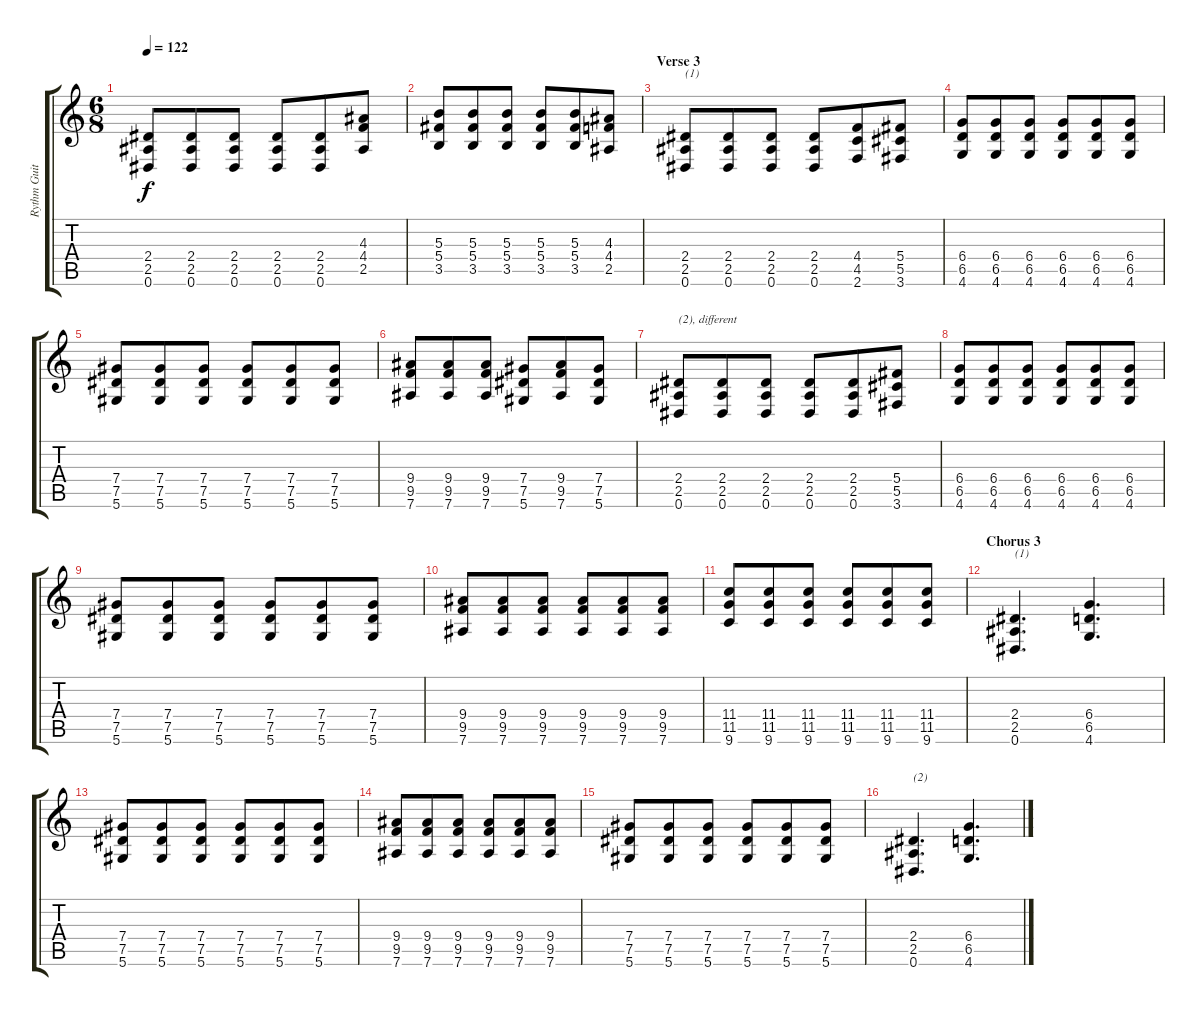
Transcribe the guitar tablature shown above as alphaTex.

\track ("Rythm Guitar" "Rythm Guit") {instrument distortionguitar}
\staff {score tabs}
\tuning (Eb4 Bb3 Gb3 Db3 Ab2 Eb2) {hide}
\ts (6 8)
\tempo 122
\clef g2
\ks c
(2.4 2.5 0.6).8{dy f} (2.4 2.5 0.6).8 (2.4 2.5 0.6).8 (2.4 2.5 0.6).8 (2.4 2.5 0.6).8 (4.3 4.4 2.5).8 |
(5.3 5.4 3.5).8 (5.3 5.4 3.5).8 (5.3 5.4 3.5).8 (5.3 5.4 3.5).8 (5.3 5.4 3.5).8 (4.3 4.4 2.5).8 |
\section ("" "Verse 3")
(2.4 2.5 0.6).8{txt "(1)"} (2.4 2.5 0.6).8 (2.4 2.5 0.6).8 (2.4 2.5 0.6).8 (4.4 4.5 2.6).8 (5.4 5.5 3.6).8 |
(6.4 6.5 4.6).8 (6.4 6.5 4.6).8 (6.4 6.5 4.6).8 (6.4 6.5 4.6).8 (6.4 6.5 4.6).8 (6.4 6.5 4.6).8 |
(7.4 7.5 5.6).8 (7.4 7.5 5.6).8 (7.4 7.5 5.6).8 (7.4 7.5 5.6).8 (7.4 7.5 5.6).8 (7.4 7.5 5.6).8 |
(9.4 9.5 7.6).8 (9.4 9.5 7.6).8 (9.4 9.5 7.6).8 (7.4 7.5 5.6).8 (9.4 9.5 7.6).8 (7.4 7.5 5.6).8 |
(2.4 2.5 0.6).8{txt "(2), different"} (2.4 2.5 0.6).8 (2.4 2.5 0.6).8 (2.4 2.5 0.6).8 (2.4 2.5 0.6).8 (5.4 5.5 3.6).8 |
(6.4 6.5 4.6).8 (6.4 6.5 4.6).8 (6.4 6.5 4.6).8 (6.4 6.5 4.6).8 (6.4 6.5 4.6).8 (6.4 6.5 4.6).8 |
(7.4 7.5 5.6).8 (7.4 7.5 5.6).8 (7.4 7.5 5.6).8 (7.4 7.5 5.6).8 (7.4 7.5 5.6).8 (7.4 7.5 5.6).8 |
(9.4 9.5 7.6).8 (9.4 9.5 7.6).8 (9.4 9.5 7.6).8 (9.4 9.5 7.6).8 (9.4 9.5 7.6).8 (9.4 9.5 7.6).8 |
(11.4 11.5 9.6).8 (11.4 11.5 9.6).8 (11.4 11.5 9.6).8 (11.4 11.5 9.6).8 (11.4 11.5 9.6).8 (11.4 11.5 9.6).8 |
\section ("" "Chorus 3")
(2.4 2.5 0.6).4{d txt "(1)"} (6.4 6.5 4.6).4{d} |
(7.4 7.5 5.6).8 (7.4 7.5 5.6).8 (7.4 7.5 5.6).8 (7.4 7.5 5.6).8 (7.4 7.5 5.6).8 (7.4 7.5 5.6).8 |
(9.4 9.5 7.6).8 (9.4 9.5 7.6).8 (9.4 9.5 7.6).8 (9.4 9.5 7.6).8 (9.4 9.5 7.6).8 (9.4 9.5 7.6).8 |
(7.4 7.5 5.6).8 (7.4 7.5 5.6).8 (7.4 7.5 5.6).8 (7.4 7.5 5.6).8 (7.4 7.5 5.6).8 (7.4 7.5 5.6).8 |
(2.4 2.5 0.6).4{d txt "(2)"} (6.4 6.5 4.6).4{d}
